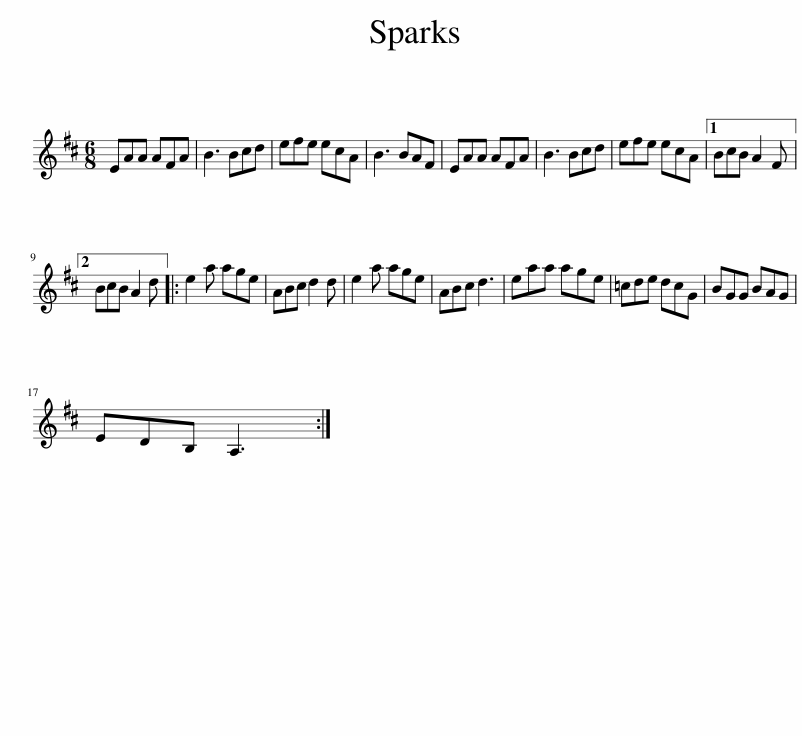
X:1
L:1/8
M:6/8
I:linebreak $
K:D
V:1 treble
V:1
 EAA AFA | B3 Bcd | efe ecA | B3 BAF | EAA AFA | %5
 B3 Bcd | efe ecA |1 BcB A2 F ||2$ BcB A2 d |: e2 a age | %10
 ABc d2 d | e2 a age | ABc d3 | eaa age | =cde dcG | %15
 BGG BAG |$ EDB, A,3 :| %17
